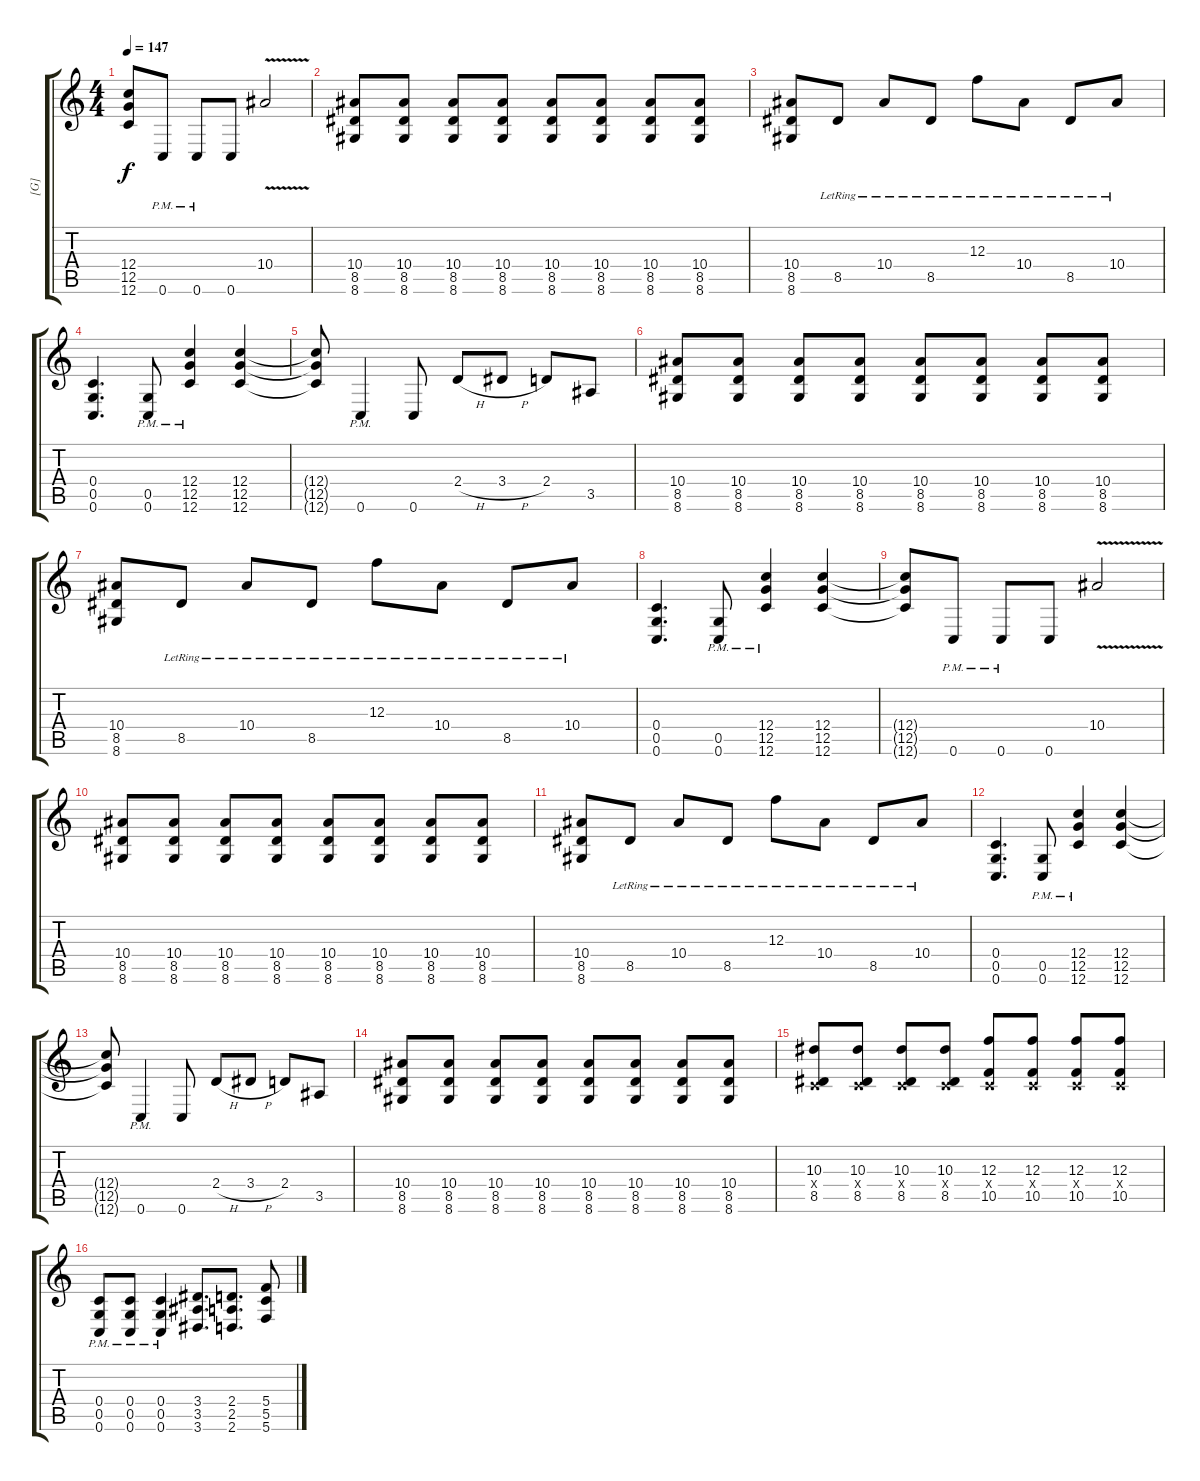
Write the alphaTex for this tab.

\track ("[G]" "[G]") {instrument distortionguitar}
\staff {score tabs}
\tuning (D4 A3 F3 C3 G2 C2) {hide}
\ts (4 4)
\tempo 147
\clef g2
\ks c
(12.4{t} 12.5{t} 12.6{t}).8{dy f} 0.6{pm}.8 0.6{pm}.8 0.6.8 10.4{v}.2 |
(10.4 8.5 8.6).8 (10.4 8.5 8.6).8 (10.4 8.5 8.6).8 (10.4 8.5 8.6).8 (10.4 8.5 8.6).8 (10.4 8.5 8.6).8 (10.4 8.5 8.6).8 (10.4 8.5 8.6).8 |
(10.4 8.5 8.6).8 8.5{lr}.8 10.4{lr}.8 8.5{lr}.8 12.3{lr}.8 10.4{lr}.8 8.5{lr}.8 10.4{lr}.8 |
(0.4 0.5 0.6).4{d} (0.5 0.6{pm}).8 (12.4 12.5 12.6{pm}).4 (12.4 12.5 12.6).4 |
(12.4{t} 12.5{t} 12.6{t}).8 0.6{pm}.4 0.6.8 2.4{h}.8 3.4{h}.8 2.4.8 3.5.8 |
(10.4 8.5 8.6).8 (10.4 8.5 8.6).8 (10.4 8.5 8.6).8 (10.4 8.5 8.6).8 (10.4 8.5 8.6).8 (10.4 8.5 8.6).8 (10.4 8.5 8.6).8 (10.4 8.5 8.6).8 |
(10.4 8.5 8.6).8 8.5{lr}.8 10.4{lr}.8 8.5{lr}.8 12.3{lr}.8 10.4{lr}.8 8.5{lr}.8 10.4{lr}.8 |
(0.4 0.5 0.6).4{d} (0.5 0.6{pm}).8 (12.4 12.5 12.6{pm}).4 (12.4 12.5 12.6).4 |
(12.4{t} 12.5{t} 12.6{t}).8 0.6{pm}.8 0.6{pm}.8 0.6.8 10.4{v}.2 |
(10.4 8.5 8.6).8 (10.4 8.5 8.6).8 (10.4 8.5 8.6).8 (10.4 8.5 8.6).8 (10.4 8.5 8.6).8 (10.4 8.5 8.6).8 (10.4 8.5 8.6).8 (10.4 8.5 8.6).8 |
(10.4 8.5 8.6).8 8.5{lr}.8 10.4{lr}.8 8.5{lr}.8 12.3{lr}.8 10.4{lr}.8 8.5{lr}.8 10.4{lr}.8 |
(0.4 0.5 0.6).4{d} (0.5 0.6{pm}).8 (12.4 12.5 12.6{pm}).4 (12.4 12.5 12.6).4 |
(12.4{t} 12.5{t} 12.6{t}).8 0.6{pm}.4 0.6.8 2.4{h}.8 3.4{h}.8 2.4.8 3.5.8 |
(10.4 8.5 8.6).8 (10.4 8.5 8.6).8 (10.4 8.5 8.6).8 (10.4 8.5 8.6).8 (10.4 8.5 8.6).8 (10.4 8.5 8.6).8 (10.4 8.5 8.6).8 (10.4 8.5 8.6).8 |
(10.3 0.4{x} 8.5).8 (10.3 0.4{x} 8.5).8 (10.3 0.4{x} 8.5).8 (10.3 0.4{x} 8.5).8 (12.3 0.4{x} 10.5).8 (12.3 0.4{x} 10.5).8 (12.3 0.4{x} 10.5).8 (12.3 0.4{x} 10.5).8 |
(0.4{pm} 0.5{pm} 0.6{pm}).8 (0.4{pm} 0.5{pm} 0.6{pm}).8 (0.4{pm} 0.5{pm} 0.6{pm}).4 (3.4 3.5 3.6).8{d} (2.4 2.5 2.6).8{d} (5.4 5.5 5.6).8
